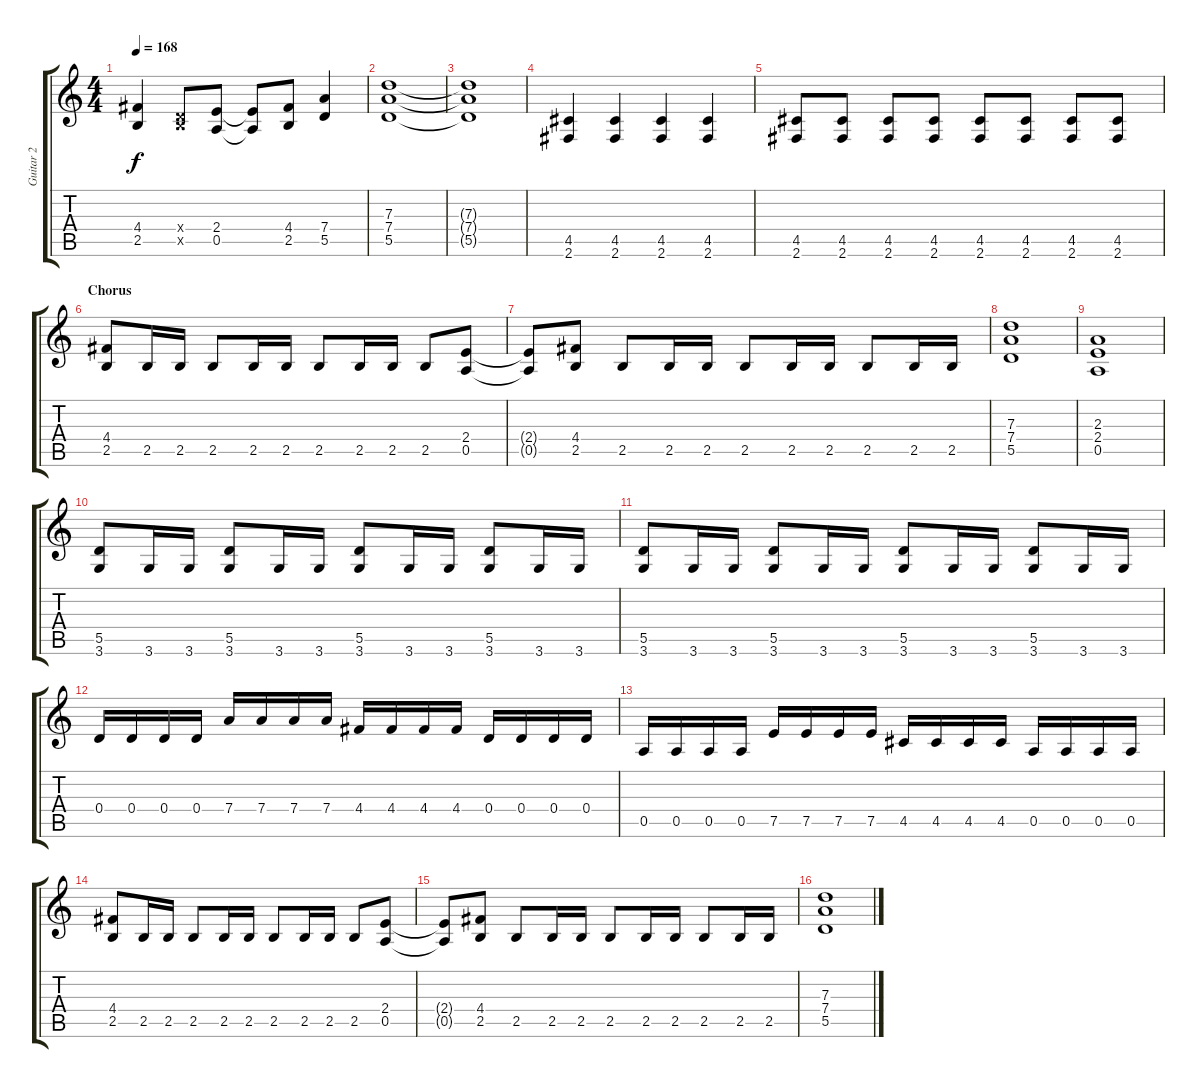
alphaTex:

\track ("Guitar 2" "Guitar 2") {instrument distortionguitar}
\staff {score tabs}
\tuning (E4 B3 G3 D3 A2 E2) {hide}
\ts (4 4)
\tempo 168
\clef g2
\ks c
(4.4 2.5).4{dy f} (0.4{x} 2.5{x}).8 (2.4 0.5).8 (2.4{t} 0.5{t}).8 (4.4 2.5).8 (7.4 5.5).4 |
(7.3 7.4 5.5).1 |
(7.3{t} 7.4{t} 5.5{t}).1 |
(4.5 2.6).4 (4.5 2.6).4 (4.5 2.6).4 (4.5 2.6).4 |
(4.5 2.6).8 (4.5 2.6).8 (4.5 2.6).8 (4.5 2.6).8 (4.5 2.6).8 (4.5 2.6).8 (4.5 2.6).8 (4.5 2.6).8 |
\section ("" "Chorus")
(4.4 2.5).8 2.5.16 2.5.16 2.5.8 2.5.16 2.5.16 2.5.8 2.5.16 2.5.16 2.5.8 (2.4 0.5).8 |
(2.4{t} 0.5{t}).8 (4.4 2.5).8 2.5.8 2.5.16 2.5.16 2.5.8 2.5.16 2.5.16 2.5.8 2.5.16 2.5.16 |
(7.3 7.4 5.5).1 |
(2.3 2.4 0.5).1 |
(5.5 3.6).8 3.6.16 3.6.16 (5.5 3.6).8 3.6.16 3.6.16 (5.5 3.6).8 3.6.16 3.6.16 (5.5 3.6).8 3.6.16 3.6.16 |
(5.5 3.6).8 3.6.16 3.6.16 (5.5 3.6).8 3.6.16 3.6.16 (5.5 3.6).8 3.6.16 3.6.16 (5.5 3.6).8 3.6.16 3.6.16 |
0.4.16 0.4.16 0.4.16 0.4.16 7.4.16 7.4.16 7.4.16 7.4.16 4.4.16 4.4.16 4.4.16 4.4.16 0.4.16 0.4.16 0.4.16 0.4.16 |
0.5.16 0.5.16 0.5.16 0.5.16 7.5.16 7.5.16 7.5.16 7.5.16 4.5.16 4.5.16 4.5.16 4.5.16 0.5.16 0.5.16 0.5.16 0.5.16 |
\section ("" "")
(4.4 2.5).8 2.5.16 2.5.16 2.5.8 2.5.16 2.5.16 2.5.8 2.5.16 2.5.16 2.5.8 (2.4 0.5).8 |
(2.4{t} 0.5{t}).8 (4.4 2.5).8 2.5.8 2.5.16 2.5.16 2.5.8 2.5.16 2.5.16 2.5.8 2.5.16 2.5.16 |
(7.3 7.4 5.5).1
